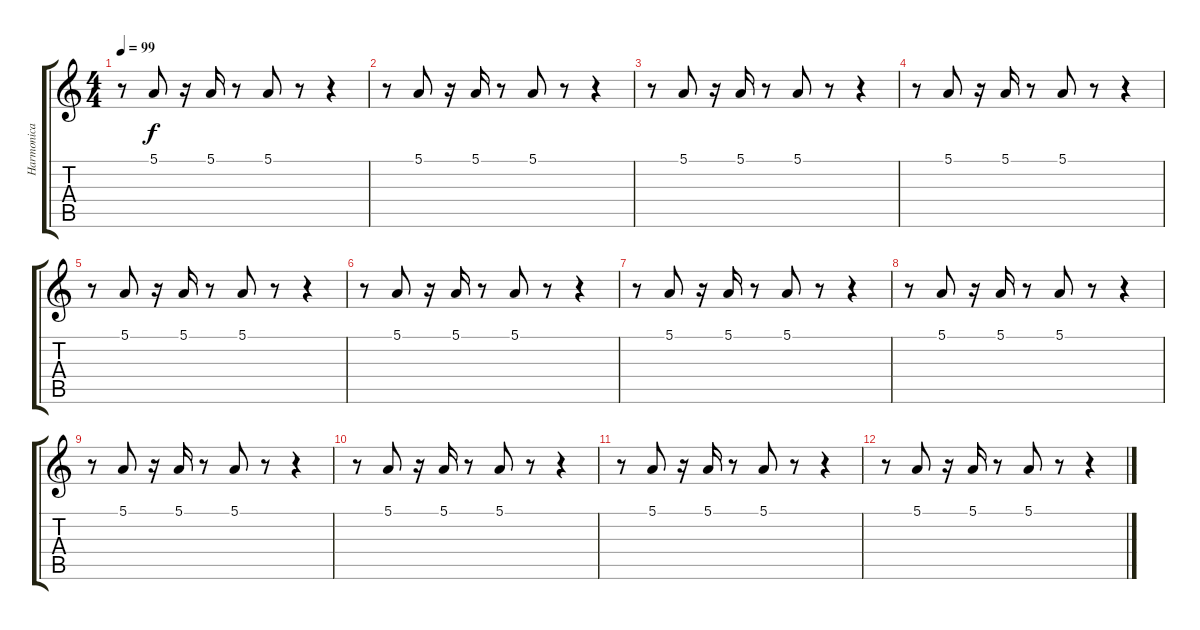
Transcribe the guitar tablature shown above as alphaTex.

\track ("Harmonica" "Harmonica") {instrument harmonica}
\staff {score tabs}
\tuning (E4 B3 G3 D3 A2 E2) {hide}
\ts (4 4)
\tempo 99
\clef g2
\ks c
r.8{dy f} 5.1.8 r.16 5.1.16 r.8 5.1.8 r.8 r.4 |
r.8 5.1.8 r.16 5.1.16 r.8 5.1.8 r.8 r.4 |
r.8 5.1.8 r.16 5.1.16 r.8 5.1.8 r.8 r.4 |
r.8 5.1.8 r.16 5.1.16 r.8 5.1.8 r.8 r.4 |
r.8 5.1.8 r.16 5.1.16 r.8 5.1.8 r.8 r.4 |
r.8 5.1.8 r.16 5.1.16 r.8 5.1.8 r.8 r.4 |
r.8 5.1.8 r.16 5.1.16 r.8 5.1.8 r.8 r.4 |
r.8 5.1.8 r.16 5.1.16 r.8 5.1.8 r.8 r.4 |
r.8 5.1.8 r.16 5.1.16 r.8 5.1.8 r.8 r.4 |
r.8 5.1.8 r.16 5.1.16 r.8 5.1.8 r.8 r.4 |
r.8 5.1.8 r.16 5.1.16 r.8 5.1.8 r.8 r.4 |
r.8 5.1.8 r.16 5.1.16 r.8 5.1.8 r.8 r.4
